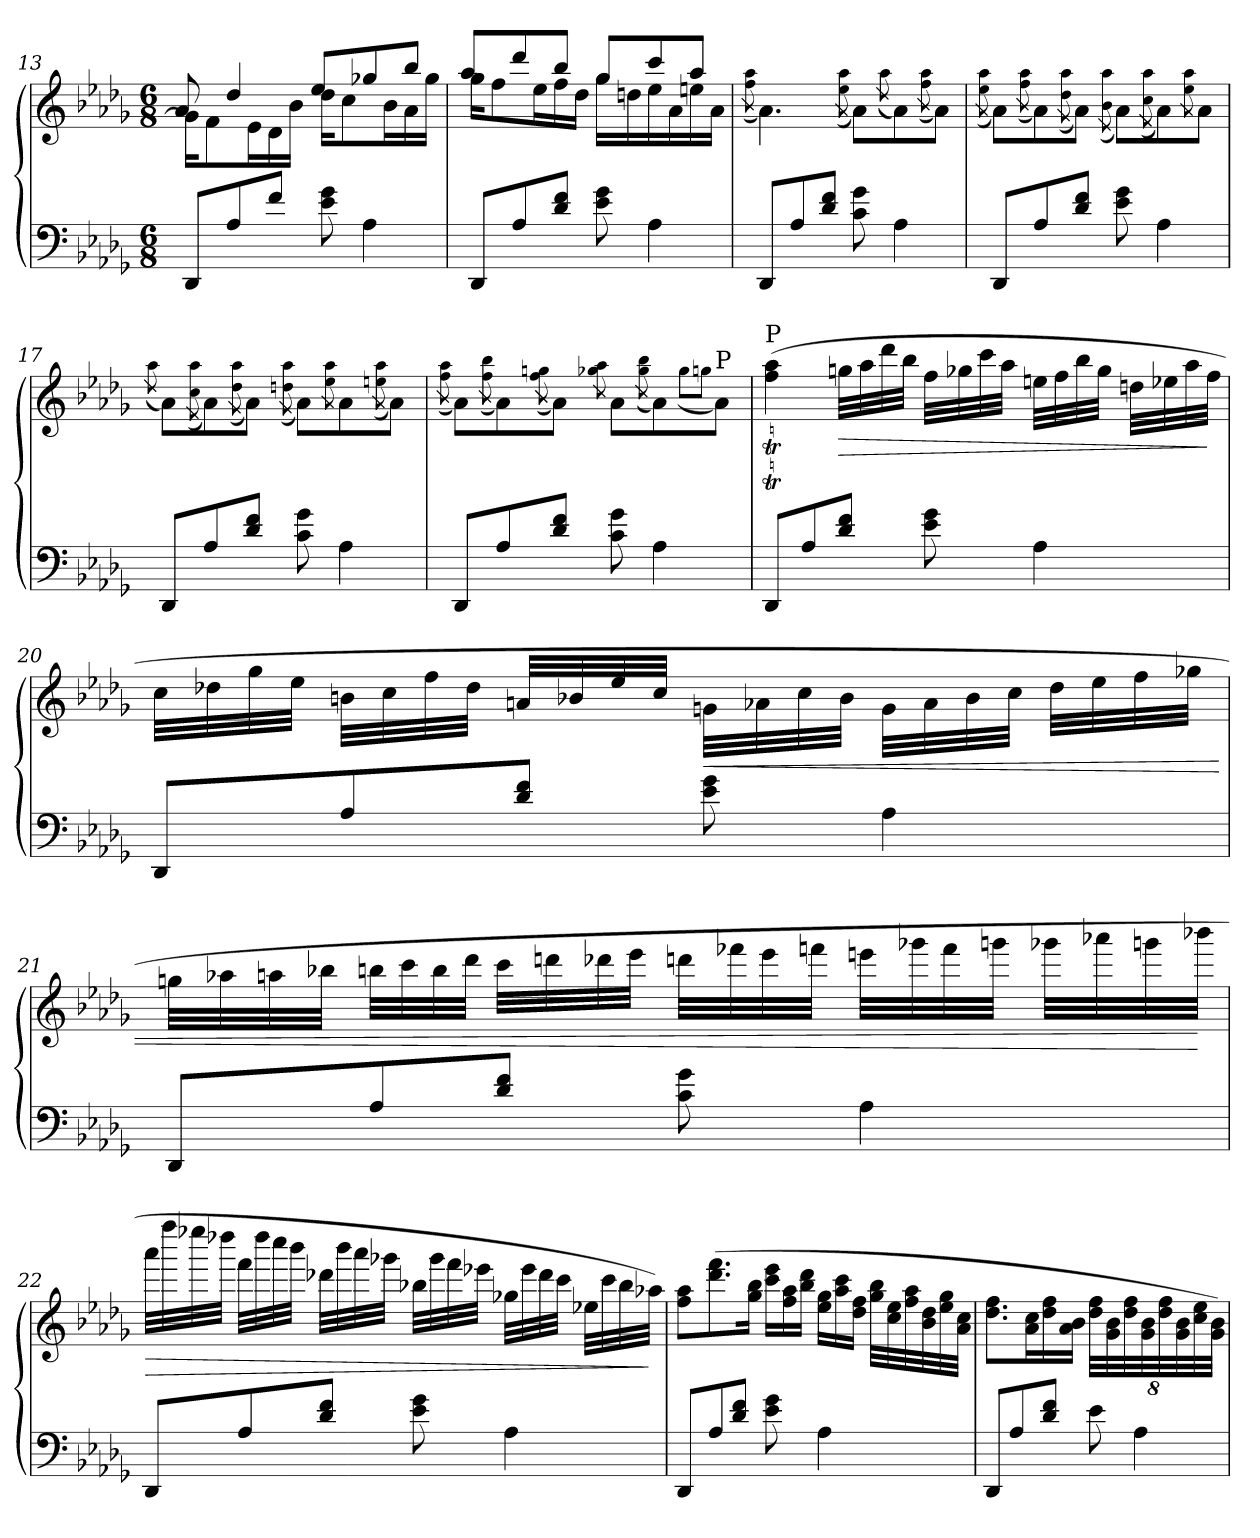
**kern	**kern	**dynam
*part1	*part1	*part1
*staff2	*staff1	*staff1/2
*clefF4	*clefG2	*
*k[b-e-a-d-g-]	*k[b-e-a-d-g-]	*
*D-:	*D-:	*
*M6/8	*M6/8	*
=13	=13	=13
*	*^	*
8DD-/L	16g-\KL]	8a-/	.
.	8f\	.	.
8A-/	.	4dd-/	.
.	16e-\L	.	.
8f/J	16d-\	.	.
.	16b-\JJ	.	.
8e-\ 8g-\	16dd-\KL	8ee-/L	.
.	8cc\	.	.
4A-\	.	8gg-X/	.
.	16b-\L	.	.
.	16a-\	8bb-/J	.
.	16gg-\JJ	.	.
=14	=14	=14	=14
8DD-/L	16gg-\KL	8aa-/L	.
.	8ff\	.	.
8A-/	.	8ddd-/	.
.	16ee-\L	.	.
8d-/ 8f/J	16ff\	8bb-/J	.
.	16dd-\JJ	.	.
8e-\ 8g-\	16gg-\LL	8gg-/L	.
.	16ddn\	.	.
4A-\	16ee-\	8ccc/	.
.	16a-\	.	.
.	16een\	8aa-/J	.
.	16a-\JJ	.	.
!!LO:LB:g=z	!!
=15	=15	=15	=15
.	.	(<8qff\ 8qaa-\	.
8DD-/L	2.ryy	4.a-\)	.
8A-/	.	.	.
8d-/ 8f/J	.	.	.
.	.	(<8qee-\ 8qaa-\	.
8c\ 8g-\	.	8a-\L)	.
.	.	(<8qaa-\	.
4A-\	.	8a-\)	.
.	.	(<8qff\ 8qaa-\	.
.	.	8a-\J)	.
=16	=16	=16	=16
.	.	(<8qee-\ 8qaa-\	.
8DD-/L	2.ryy	8a-\L)	.
.	.	(<8qff\ 8qaa-\	.
8A-/	.	8a-\)	.
.	.	(<8qdd-\ 8qaa-\	.
8d-/ 8f/J	.	8a-\J)	.
.	.	(<8qb-\ 8qaa-\	.
8e-\ 8g-\	.	8a-\L)	.
.	.	(<8qcc\ 8qaa-\	.
4A-\	.	8a-\)	.
.	.	8qee-\ 8qaa-\	.
.	.	8a-\J	.
=17	=17	=17	=17
.	.	(<8qaa-\	.
8DD-/L	2.ryy	8a-\L)	.
.	.	(<8qcc\ 8qaa-\	.
8A-/	.	8a-\)	.
.	.	(<8qdd-\ 8qaa-\	.
8d-/ 8f/J	.	8a-\J)	.
.	.	(<8qddn\ 8qaa-\	.
8c\ 8g-\	.	8a-\L)	.
.	.	8qee-\ 8qaa-\	.
4A-\	.	8a-\	.
.	.	(<8qeen\ 8qaa-\	.
.	.	8a-\J)	.
!!LO:PB:g=z	!!
=18	=18	=18	=18
.	.	(<8qff\ 8qaa-\	.
8DD-/L	2.ryy	8a-\L)	.
.	.	(<8qff\ 8qbb-\	.
8A-/	.	8a-\)	.
.	.	(<8qff\ 8qggn\	.
8d-/ 8f/J	.	8a-\J)	.
.	.	8qgg-X\ 8qaa-\	.
8c\ 8g-\	.	8a-\L	.
.	.	(<8qgg-\ 8qbb-\	.
4A-\	.	8a-\)	.
.	.	(<8qgg-\L	.
.	.	8qggn\J	.
!	!	!LO:TX:a:t=P	!
.	.	8a-\J)	.
=19	=19	=19	=19
!	!LO:TX:a:t=P	!	!
8DD-/L	2.ryy	(<4ff\T 4aa-\T	.
8A-/	.	.	.
!	!	!	!LO:HP:b
8d-/ 8f/J	.	32ggn\LLL	>
.	.	32aa-\	.
.	.	32ddd-\	.
.	.	32bb-\JJJ	.
8e-\ 8g-\	.	32ff\LLL	.
.	.	32gg-X\	.
.	.	32ccc\	.
.	.	32aa-\JJJ	.
4A-\	.	32een\LLL	.
.	.	32ff\	.
.	.	32bb-\	.
.	.	32gg-\JJJ	.
.	.	32ddn\LLL	.
.	.	32ee-X\	.
.	.	32aa-\	.
.	.	32ff\JJJ	]
!!LO:LB:g=z	!!
=20	=20	=20	=20
8DD-/L	2.ryy	32cc\LLL	.
.	.	32dd-X\	.
.	.	32gg-\	.
.	.	32ee-\JJJ	.
8A-/	.	32bn\LLL	.
.	.	32cc\	.
.	.	32ff\	.
.	.	32dd-\JJJ	.
8d-/ 8f/J	.	32an/LLL	.
.	.	32b-X/	.
.	.	32ee-/	.
.	.	32cc/JJJ	.
!	!	!	!LO:HP:b
8e-\ 8g-\	.	32gn\LLL	<
.	.	32a-X\	.
.	.	32cc\	.
.	.	32b-\JJJ	.
4A-\	.	32g\LLL	.
.	.	32a-\	.
.	.	32b-\	.
.	.	32cc\JJJ	.
.	.	32dd-\LLL	.
.	.	32ee-\	.
.	.	32ff\	.
.	.	32gg-X\JJJ	.
!!LO:LB:g=z	!!
=21	=21	=21	=21
8DD-/L	2.ryy	32ggn\LLL	.
.	.	32aa-X\	.
.	.	32aan\	.
.	.	32bb-X\JJJ	.
8A-/	.	32bbn\LLL	.
.	.	32ccc\	.
.	.	32bb\	.
.	.	32ddd-\JJJ	.
8d-/ 8f/J	.	32ccc\LLL	.
.	.	32dddn\	.
.	.	32ddd-X\	.
.	.	32eee-\JJJ	.
8c\ 8g-\	.	32dddn\LLL	.
.	.	32fff-X\	.
.	.	32eee-\	.
.	.	32fffn\JJJ	.
4A-\	.	32eeen\LLL	.
.	.	32ggg-X\	.
.	.	32fff\	.
.	.	32gggn\JJJ	.
.	.	32ggg-X\LLL	.
.	.	32aaa-X\	.
.	.	32gggn\	.
.	.	32bbb-X\JJJ	[
!!LO:LB:g=z	!!
=22	=22	=22	=22
!	!	!	!LO:HP:b
8DD-/L	2.ryy	32aaa-\LLL	>
.	.	32ffff\	.
.	.	32eeee-X\	.
.	.	32dddd-X\JJJ	.
8A-/	.	32fff\LLL	.
.	.	32dddd-\	.
.	.	32cccc\	.
.	.	32bbb-\JJJ	.
8d-/ 8f/J	.	32ddd-X\LLL	.
.	.	32bbb-\	.
.	.	32aaa-\	.
.	.	32ggg-X\JJJ	.
8e-\ 8g-\	.	32bb-X\LLL	.
.	.	32ggg-\	.
.	.	32fff\	.
.	.	32eee-X\JJJ	.
4A-\	.	32gg-X\LLL	.
.	.	32eee-\	.
.	.	32ddd-\	.
.	.	32ccc\JJJ	.
.	.	32ee-X\LLL	.
.	.	32ccc\	.
.	.	32bb-\	.
.	.	32aa-X\JJJ)	]
!!LO:PB:g=z	!!
=23	=23	=23	=23
8DD-/L	16ryy	8ff\ 8aa-\L	.
.	16ryy	.	.
8A-/	8ryy	(<8.ddd-\ 8.fff\	.
8d-/ 8f/J	4ryy	.	.
.	.	16gg-\ 16bb-\Jk	.
*	*	*Xtuplet	*
8e-\ 8g-\	.	24ccc\ 24eee-\LL	.
.	.	24ff\ 24aa-\	.
.	.	24bb-\ 24ddd-\JJ	.
4A-\	4ryy	24ee-\ 24gg-\LL	.
.	.	24aa-\ 24ccc\	.
.	.	24dd-\ 24ff\JJ	.
.	.	48gg-\ 48bb-\LLL	.
.	.	48cc\ 48ee-\	.
.	.	48ff\ 48aa-\	.
.	.	48b-\ 48dd-\	.
.	.	48ee-\ 48gg-\	.
.	.	48a-\ 48cc\JJJ	.
=24	=24	=24	=24
8DD-/L	2.ryy	8.dd-\ 8.ff\L	.
8A-/	.	.	.
.	.	16a-\ 16cc\L	.
8d-/ 8f/J	.	16dd-\ 16ff\	.
.	.	16a-\ 16b-\JJ	.
*	*	*tuplet	*
*	*	*Xbrackettup	*
8e-\	.	64%3dd-\ 64%3ff\LLL	.
.	.	64%3g-\ 64%3b-\	.
.	.	64%3dd-\ 64%3ff\	.
4A-\	.	.	.
.	.	64%3g-\ 64%3b-\	.
.	.	64%3dd-\ 64%3ff\	.
.	.	64%3g-\ 64%3b-\	.
.	.	64%3cc\ 64%3ee-\	.
.	.	64%3g-\ 64%3b-\JJJ)	.
*	*v	*v	*
=	=	=
*-	*-	*-
